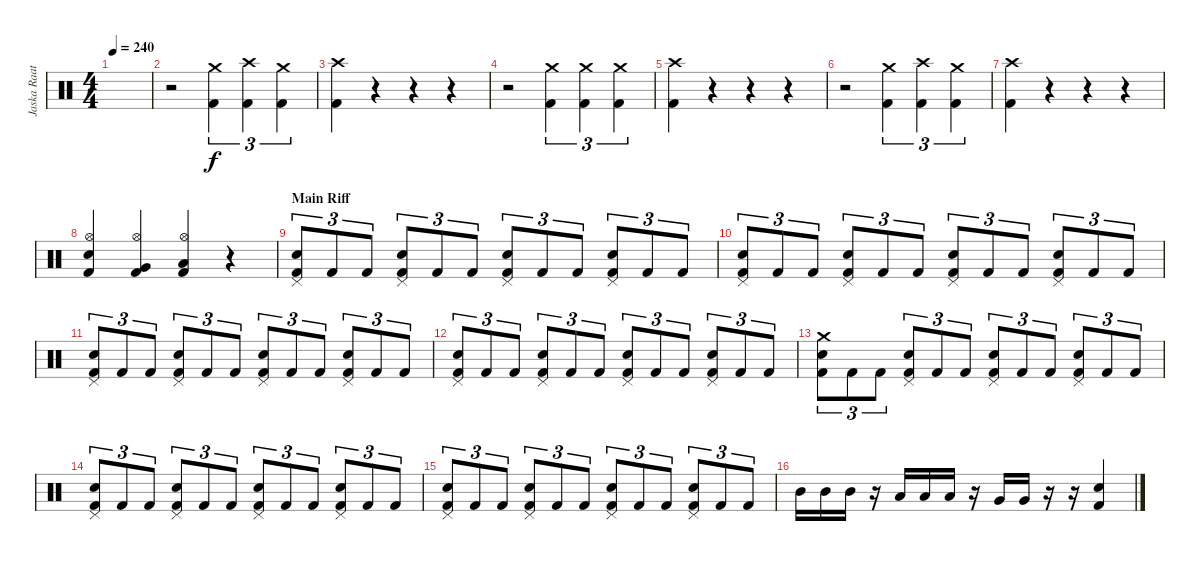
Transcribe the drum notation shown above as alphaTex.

\track ("Jaska Raatikainen" "Jaska Raat") {instrument percussion}
\staff {score}
\articulation defaults
\ts (4 4)
\tempo 240
\clef neutral
\ks c
|
r.2 ("Crash medium (hit)" "Kick (hit) 2").4{tu (3 2)} ("Crash high (hit)" "Kick (hit) 2").4{tu (3 2)} ("Crash medium (hit)" "Kick (hit) 2").4{tu (3 2)} |
("Crash high (hit)" "Kick (hit) 2").4 r.4 r.4 r.4 |
r.2 ("Crash medium (hit)" "Kick (hit) 2").4{tu (3 2)} ("Crash medium (hit)" "Kick (hit) 2").4{tu (3 2)} ("Crash medium (hit)" "Kick (hit) 2").4{tu (3 2)} |
("Crash high (hit)" "Kick (hit) 2").4 r.4 r.4 r.4 |
r.2 ("Crash medium (hit)" "Kick (hit) 2").4{tu (3 2)} ("Crash high (hit)" "Kick (hit) 2").4{tu (3 2)} ("Crash medium (hit)" "Kick (hit) 2").4{tu (3 2)} |
("Crash high (hit)" "Kick (hit) 2").4 r.4 r.4 r.4 |
("Hi-Hat (open)" "Snare (hit) 2" "Kick (hit) 2").4 ("Hi-Hat (open)" "Very Low Tom (hit)" "Kick (hit) 2").4 ("Hi-Hat (open)" "Low Floor Tom (hit)" "Kick (hit) 2").4 r.4 |
\section ("" "Main Riff")
("Pedal Hi-Hat (hit)" "Snare (hit) 2" "Kick (hit) 2").8{tu (3 2)} "Kick (hit) 2".8{tu (3 2)} "Kick (hit) 2".8{tu (3 2)} ("Pedal Hi-Hat (hit)" "Snare (hit) 2" "Kick (hit) 2").8{tu (3 2)} "Kick (hit) 2".8{tu (3 2)} "Kick (hit) 2".8{tu (3 2)} ("Pedal Hi-Hat (hit)" "Snare (hit) 2" "Kick (hit) 2").8{tu (3 2)} "Kick (hit) 2".8{tu (3 2)} "Kick (hit) 2".8{tu (3 2)} ("Pedal Hi-Hat (hit)" "Snare (hit) 2" "Kick (hit) 2").8{tu (3 2)} "Kick (hit) 2".8{tu (3 2)} "Kick (hit) 2".8{tu (3 2)} |
("Pedal Hi-Hat (hit)" "Snare (hit) 2" "Kick (hit) 2").8{tu (3 2)} "Kick (hit) 2".8{tu (3 2)} "Kick (hit) 2".8{tu (3 2)} ("Pedal Hi-Hat (hit)" "Snare (hit) 2" "Kick (hit) 2").8{tu (3 2)} "Kick (hit) 2".8{tu (3 2)} "Kick (hit) 2".8{tu (3 2)} ("Pedal Hi-Hat (hit)" "Snare (hit) 2" "Kick (hit) 2").8{tu (3 2)} "Kick (hit) 2".8{tu (3 2)} "Kick (hit) 2".8{tu (3 2)} ("Pedal Hi-Hat (hit)" "Snare (hit) 2" "Kick (hit) 2").8{tu (3 2)} "Kick (hit) 2".8{tu (3 2)} "Kick (hit) 2".8{tu (3 2)} |
("Pedal Hi-Hat (hit)" "Snare (hit) 2" "Kick (hit) 2").8{tu (3 2)} "Kick (hit) 2".8{tu (3 2)} "Kick (hit) 2".8{tu (3 2)} ("Pedal Hi-Hat (hit)" "Snare (hit) 2" "Kick (hit) 2").8{tu (3 2)} "Kick (hit) 2".8{tu (3 2)} "Kick (hit) 2".8{tu (3 2)} ("Pedal Hi-Hat (hit)" "Snare (hit) 2" "Kick (hit) 2").8{tu (3 2)} "Kick (hit) 2".8{tu (3 2)} "Kick (hit) 2".8{tu (3 2)} ("Pedal Hi-Hat (hit)" "Snare (hit) 2" "Kick (hit) 2").8{tu (3 2)} "Kick (hit) 2".8{tu (3 2)} "Kick (hit) 2".8{tu (3 2)} |
("Pedal Hi-Hat (hit)" "Snare (hit) 2" "Kick (hit) 2").8{tu (3 2)} "Kick (hit) 2".8{tu (3 2)} "Kick (hit) 2".8{tu (3 2)} ("Pedal Hi-Hat (hit)" "Snare (hit) 2" "Kick (hit) 2").8{tu (3 2)} "Kick (hit) 2".8{tu (3 2)} "Kick (hit) 2".8{tu (3 2)} ("Pedal Hi-Hat (hit)" "Snare (hit) 2" "Kick (hit) 2").8{tu (3 2)} "Kick (hit) 2".8{tu (3 2)} "Kick (hit) 2".8{tu (3 2)} ("Pedal Hi-Hat (hit)" "Snare (hit) 2" "Kick (hit) 2").8{tu (3 2)} "Kick (hit) 2".8{tu (3 2)} "Kick (hit) 2".8{tu (3 2)} |
("Crash medium (hit)" "Snare (hit) 2" "Kick (hit) 2").8{tu (3 2)} "Kick (hit) 2".8{tu (3 2)} "Kick (hit) 2".8{tu (3 2)} ("Pedal Hi-Hat (hit)" "Snare (hit) 2" "Kick (hit) 2").8{tu (3 2)} "Kick (hit) 2".8{tu (3 2)} "Kick (hit) 2".8{tu (3 2)} ("Pedal Hi-Hat (hit)" "Snare (hit) 2" "Kick (hit) 2").8{tu (3 2)} "Kick (hit) 2".8{tu (3 2)} "Kick (hit) 2".8{tu (3 2)} ("Pedal Hi-Hat (hit)" "Snare (hit) 2" "Kick (hit) 2").8{tu (3 2)} "Kick (hit) 2".8{tu (3 2)} "Kick (hit) 2".8{tu (3 2)} |
("Pedal Hi-Hat (hit)" "Snare (hit) 2" "Kick (hit) 2").8{tu (3 2)} "Kick (hit) 2".8{tu (3 2)} "Kick (hit) 2".8{tu (3 2)} ("Pedal Hi-Hat (hit)" "Snare (hit) 2" "Kick (hit) 2").8{tu (3 2)} "Kick (hit) 2".8{tu (3 2)} "Kick (hit) 2".8{tu (3 2)} ("Pedal Hi-Hat (hit)" "Snare (hit) 2" "Kick (hit) 2").8{tu (3 2)} "Kick (hit) 2".8{tu (3 2)} "Kick (hit) 2".8{tu (3 2)} ("Pedal Hi-Hat (hit)" "Snare (hit) 2" "Kick (hit) 2").8{tu (3 2)} "Kick (hit) 2".8{tu (3 2)} "Kick (hit) 2".8{tu (3 2)} |
("Pedal Hi-Hat (hit)" "Snare (hit) 2" "Kick (hit) 2").8{tu (3 2)} "Kick (hit) 2".8{tu (3 2)} "Kick (hit) 2".8{tu (3 2)} ("Pedal Hi-Hat (hit)" "Snare (hit) 2" "Kick (hit) 2").8{tu (3 2)} "Kick (hit) 2".8{tu (3 2)} "Kick (hit) 2".8{tu (3 2)} ("Pedal Hi-Hat (hit)" "Snare (hit) 2" "Kick (hit) 2").8{tu (3 2)} "Kick (hit) 2".8{tu (3 2)} "Kick (hit) 2".8{tu (3 2)} ("Pedal Hi-Hat (hit)" "Snare (hit) 2" "Kick (hit) 2").8{tu (3 2)} "Kick (hit) 2".8{tu (3 2)} "Kick (hit) 2".8{tu (3 2)} |
"Mid Tom (hit)".16 "Mid Tom (hit)".16 "Mid Tom (hit)".16 r.16 "Low Tom (hit)".16 "Low Tom (hit)".16 "Low Tom (hit)".16 r.16 "Very Low Tom (hit)".16 "Very Low Tom (hit)".16 r.16 r.16 ("Snare (hit) 2" "Kick (hit) 2").4
